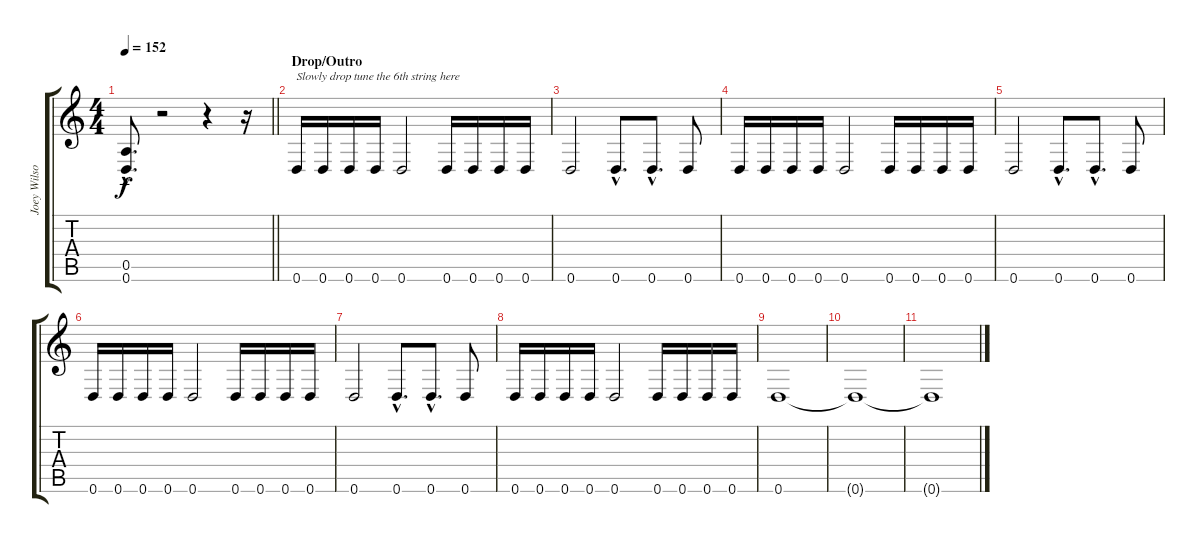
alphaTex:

\track ("Joey Wilson" "Joey Wilso") {instrument distortionguitar}
\staff {score tabs}
\tuning (E4 B3 G3 D3 A2 D2) {hide}
\ts (4 4)
\tempo 152
\clef g2
\barLineRight lightlight
\ks c
(0.5{hac} 0.6{hac}).8{d dy f} r.2 r.4 r.16 |
\section ("" "Drop/Outro")
0.6.16{txt "Slowly drop tune the 6th string here"} 0.6.16 0.6.16 0.6.16 0.6.2 0.6.16 0.6.16 0.6.16 0.6.16 |
0.6.2 0.6{hac}.8{d} 0.6{hac}.8{d} 0.6.8 |
0.6.16 0.6.16 0.6.16 0.6.16 0.6.2 0.6.16 0.6.16 0.6.16 0.6.16 |
0.6.2 0.6{hac}.8{d} 0.6{hac}.8{d} 0.6.8 |
0.6.16 0.6.16 0.6.16 0.6.16 0.6.2 0.6.16 0.6.16 0.6.16 0.6.16 |
0.6.2 0.6{hac}.8{d} 0.6{hac}.8{d} 0.6.8 |
0.6.16 0.6.16 0.6.16 0.6.16 0.6.2 0.6.16 0.6.16 0.6.16 0.6.16 |
0.6.1 |
0.6{t}.1 |
0.6{t}.1
